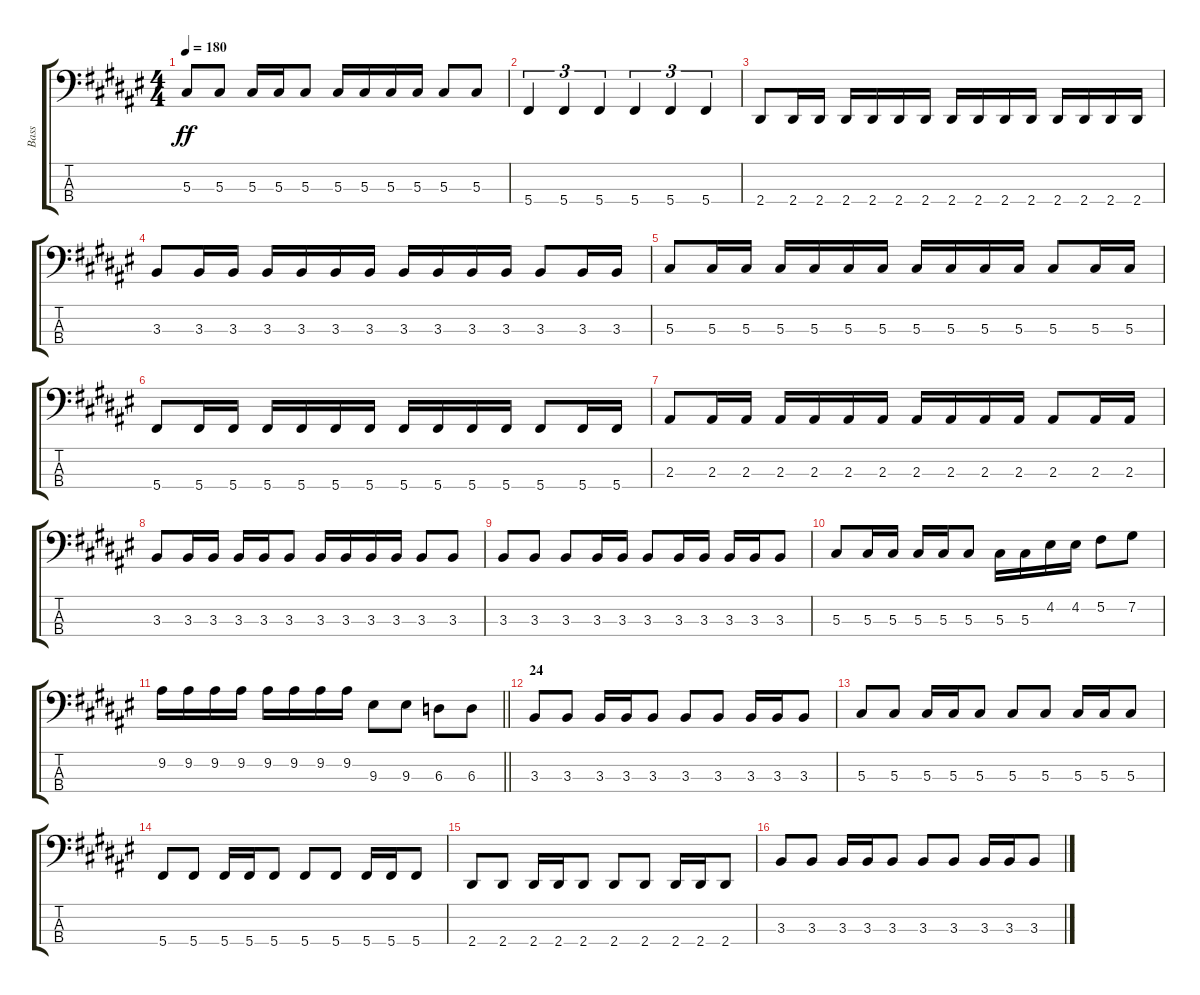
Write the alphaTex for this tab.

\track ("Bass" "Bass") {instrument electricbasspick}
\staff {score tabs}
\tuning (Gb2 Db2 Ab1 Db1) {hide}
\ts (4 4)
\tempo 180
\clef f4
\ks f#
5.3.8{dy ff} 5.3.8 5.3.16 5.3.16 5.3.8 5.3.16 5.3.16 5.3.16 5.3.16 5.3.8 5.3.8 |
5.4.4{tu (3 2)} 5.4.4{tu (3 2)} 5.4.4{tu (3 2)} 5.4.4{tu (3 2)} 5.4.4{tu (3 2)} 5.4.4{tu (3 2)} |
2.4.8 2.4.16 2.4.16 2.4.16 2.4.16 2.4.16 2.4.16 2.4.16 2.4.16 2.4.16 2.4.16 2.4.16 2.4.16 2.4.16 2.4.16 |
3.3.8 3.3.16 3.3.16 3.3.16 3.3.16 3.3.16 3.3.16 3.3.16 3.3.16 3.3.16 3.3.16 3.3.8 3.3.16 3.3.16 |
5.3.8 5.3.16 5.3.16 5.3.16 5.3.16 5.3.16 5.3.16 5.3.16 5.3.16 5.3.16 5.3.16 5.3.8 5.3.16 5.3.16 |
5.4.8 5.4.16 5.4.16 5.4.16 5.4.16 5.4.16 5.4.16 5.4.16 5.4.16 5.4.16 5.4.16 5.4.8 5.4.16 5.4.16 |
2.3.8 2.3.16 2.3.16 2.3.16 2.3.16 2.3.16 2.3.16 2.3.16 2.3.16 2.3.16 2.3.16 2.3.8 2.3.16 2.3.16 |
3.3.8 3.3.16 3.3.16 3.3.16 3.3.16 3.3.8 3.3.16 3.3.16 3.3.16 3.3.16 3.3.8 3.3.8 |
3.3.8 3.3.8 3.3.8 3.3.16 3.3.16 3.3.8 3.3.16 3.3.16 3.3.16 3.3.16 3.3.8 |
5.3.8 5.3.16 5.3.16 5.3.16 5.3.16 5.3.8 5.3.16 5.3.16 4.2.16 4.2.16 5.2.8 7.2.8 |
\barLineRight lightlight
9.2.16 9.2.16 9.2.16 9.2.16 9.2.16 9.2.16 9.2.16 9.2.16 9.3.8 9.3.8 6.3.8 6.3.8 |
\section ("" "24")
3.3.8 3.3.8 3.3.16 3.3.16 3.3.8 3.3.8 3.3.8 3.3.16 3.3.16 3.3.8 |
5.3.8 5.3.8 5.3.16 5.3.16 5.3.8 5.3.8 5.3.8 5.3.16 5.3.16 5.3.8 |
5.4.8 5.4.8 5.4.16 5.4.16 5.4.8 5.4.8 5.4.8 5.4.16 5.4.16 5.4.8 |
2.4.8 2.4.8 2.4.16 2.4.16 2.4.8 2.4.8 2.4.8 2.4.16 2.4.16 2.4.8 |
3.3.8 3.3.8 3.3.16 3.3.16 3.3.8 3.3.8 3.3.8 3.3.16 3.3.16 3.3.8
